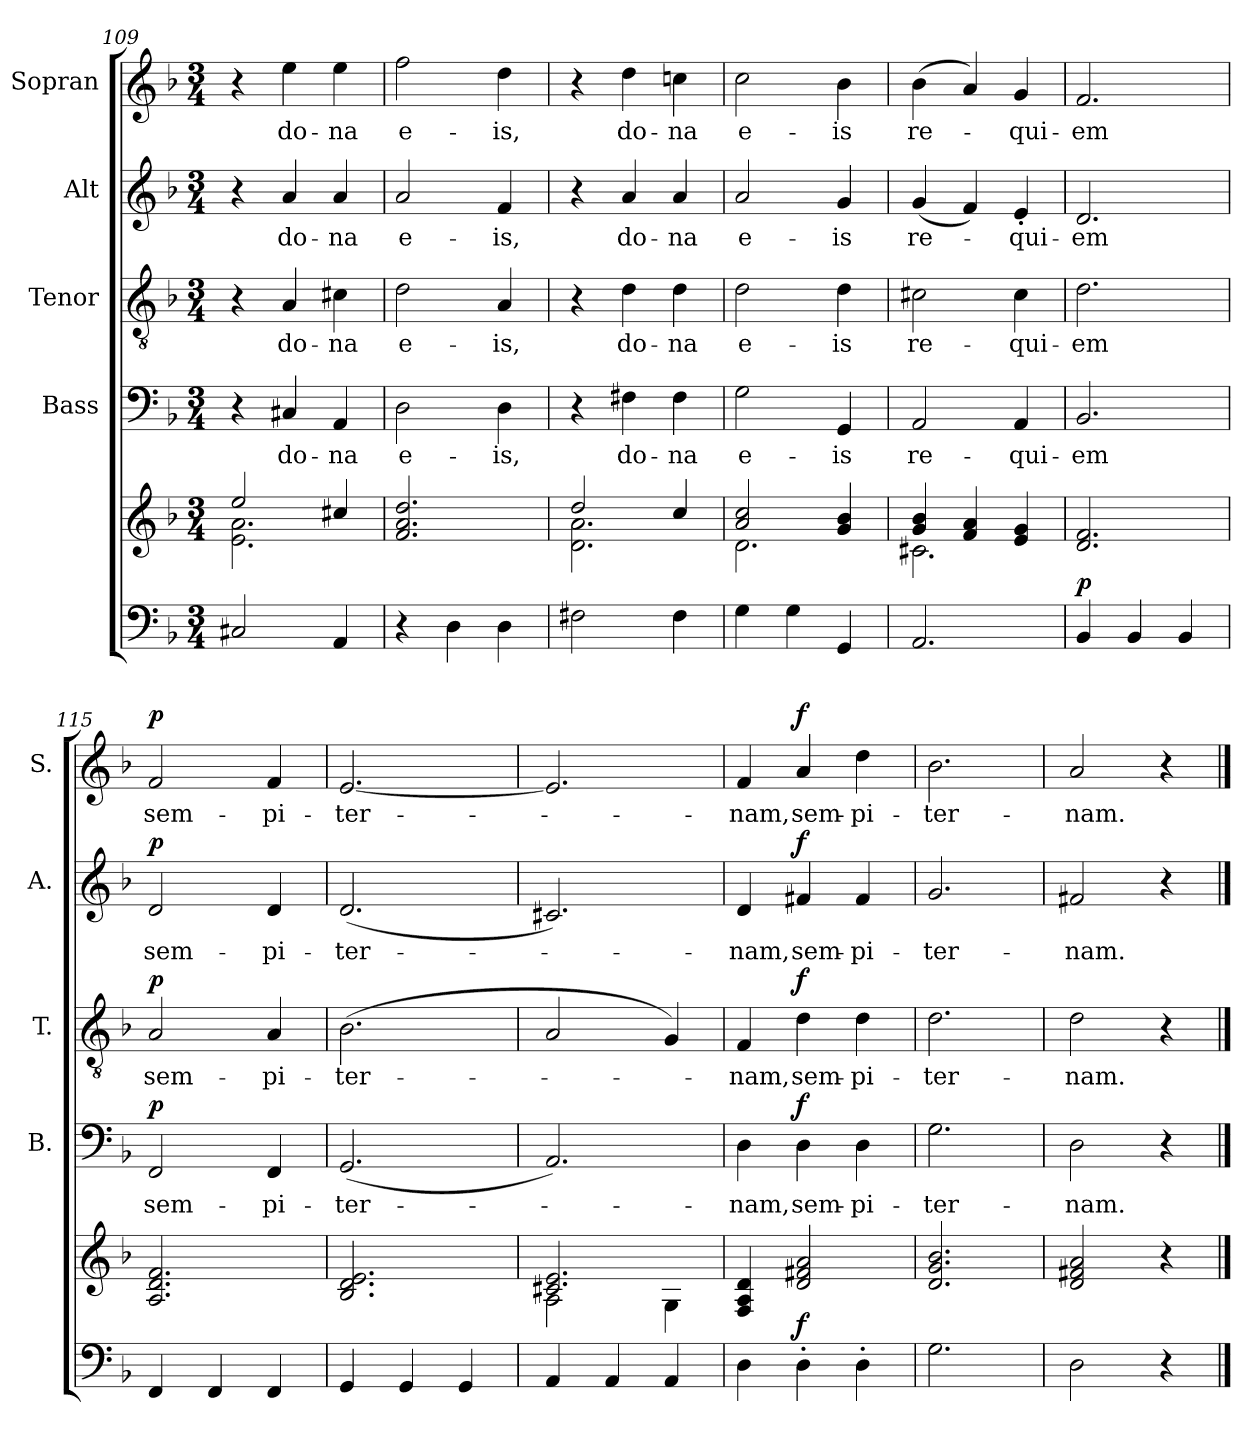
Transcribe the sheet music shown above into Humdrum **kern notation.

**kern	**kern	**dynam	**kern	**text	**dynam	**kern	**text	**dynam	**kern	**text	**dynam	**kern	**text	**dynam
*part5	*part5	*part5	*part4	*part4	*part4	*part3	*part3	*part3	*part2	*part2	*part2	*part1	*part1	*part1
*staff6	*staff5	*staff5/6	*staff4	*staff4	*staff4	*staff3	*staff3	*staff3	*staff2	*staff2	*staff2	*staff1	*staff1	*staff1
*	*	*	*I"Bass	*	*	*I"Tenor	*	*	*I"Alt	*	*	*I"Sopran	*	*
*	*	*	*I'B.	*	*	*I'T.	*	*	*I'A.	*	*	*I'S.	*	*
*clefF4	*clefG2	*	*clefF4	*	*	*clefGv2	*	*	*clefG2	*	*	*clefG2	*	*
*k[b-]	*k[b-]	*	*k[b-]	*	*	*k[b-]	*	*	*k[b-]	*	*	*k[b-]	*	*
*F:	*F:	*	*F:	*	*	*F:	*	*	*F:	*	*	*F:	*	*
*M3/4	*M3/4	*	*M3/4	*	*	*M3/4	*	*	*M3/4	*	*	*M3/4	*	*
=109	=109	=109	=109	=109	=109	=109	=109	=109	=109	=109	=109	=109	=109	=109
*	*^	*	*	*	*	*	*	*	*	*	*	*	*	*
2C#X/	2ee/	2.e\ 2.a\	.	4r	.	.	4r	.	.	4r	.	.	4r	.	.
!	!	!	!	!	!LO:LY:b	!	!	!LO:LY:b	!	!	!LO:LY:b	!	!	!LO:LY:b	!
.	.	.	.	4C#X/	do-	.	4A/	do-	.	4a/	do-	.	4ee\	do-	.
!	!	!	!	!	!LO:LY:b	!	!	!LO:LY:b	!	!	!LO:LY:b	!	!	!LO:LY:b	!
4AA/	4cc#X/	.	.	4AA/	-na	.	4c#X\	-na	.	4a/	-na	.	4ee\	-na	.
*	*v	*v	*	*	*	*	*	*	*	*	*	*	*	*	*
=110	=110	=110	=110	=110	=110	=110	=110	=110	=110	=110	=110	=110	=110	=110
!	!	!	!	!LO:LY:b	!	!	!LO:LY:b	!	!	!LO:LY:b	!	!	!LO:LY:b	!
4r	2.f/ 2.a/ 2.dd/	.	2D\	e-	.	2d\	e-	.	2a/	e-	.	2ff\	e-	.
4D\	.	.	.	.	.	.	.	.	.	.	.	.	.	.
!	!	!	!	!LO:LY:b	!	!	!LO:LY:b	!	!	!LO:LY:b	!	!	!LO:LY:b	!
4D\	.	.	4D\	-is,	.	4A/	-is,	.	4f/	-is,	.	4dd\	-is,	.
=111	=111	=111	=111	=111	=111	=111	=111	=111	=111	=111	=111	=111	=111	=111
*	*^	*	*	*	*	*	*	*	*	*	*	*	*	*
2F#X\	2dd/	2.d\ 2.a\	.	4r	.	.	4r	.	.	4r	.	.	4r	.	.
!	!	!	!	!	!LO:LY:b	!	!	!LO:LY:b	!	!	!LO:LY:b	!	!	!LO:LY:b	!
.	.	.	.	4F#X\	do-	.	4d\	do-	.	4a/	do-	.	4dd\	do-	.
!	!	!	!	!	!LO:LY:b	!	!	!LO:LY:b	!	!	!LO:LY:b	!	!	!LO:LY:b	!
4F#\	4cc/	.	.	4F#\	-na	.	4d\	-na	.	4a/	-na	.	4ccn\	-na	.
!!LO:LB:g=z
=112	=112	=112	=112	=112	=112	=112	=112	=112	=112	=112	=112	=112	=112	=112	=112
!	!	!	!	!	!LO:LY:b	!	!	!LO:LY:b	!	!	!LO:LY:b	!	!	!LO:LY:b	!
4G\	2a/ 2cc/	2.d\	.	2G\	e-	.	2d\	e-	.	2a/	e-	.	2cc\	e-	.
4G\	.	.	.	.	.	.	.	.	.	.	.	.	.	.	.
!	!	!	!	!	!LO:LY:b	!	!	!LO:LY:b	!	!	!LO:LY:b	!	!	!LO:LY:b	!
4GG/	4g/ 4b-/	.	.	4GG/	-is	.	4d\	-is	.	4g/	-is	.	4b-\	-is	.
=113	=113	=113	=113	=113	=113	=113	=113	=113	=113	=113	=113	=113	=113	=113	=113
!	!	!	!	!	!LO:LY:b	!	!	!LO:LY:b	!	!	!LO:LY:b	!	!	!LO:LY:b	!
2.AA/	4g/ 4b-/	2.c#X\	.	2AA/	re-	.	2c#X\	re-	.	(<4g/	re-	.	(>4b-\	re-	.
.	4f/ 4a/	.	.	.	.	.	.	.	.	4f/)	.	.	4a/)	.	.
!	!	!	!	!	!LO:LY:b	!	!	!LO:LY:b	!	!	!LO:LY:b	!	!	!LO:LY:b	!
.	4e/ 4g/	.	.	4AA/	-qui-	.	4c#\	-qui-	.	4e'</	-qui-	.	4g/	-qui-	.
*	*v	*v	*	*	*	*	*	*	*	*	*	*	*	*	*
=114	=114	=114	=114	=114	=114	=114	=114	=114	=114	=114	=114	=114	=114	=114
!	!	!LO:DY:a=2	!	!LO:LY:b	!	!	!LO:LY:b	!	!	!LO:LY:b	!	!	!LO:LY:b	!
4BB-/	2.d/ 2.f/	p	2.BB-/	-em	.	2.d\	-em	.	2.d/	-em	.	2.f/	-em	.
4BB-/	.	.	.	.	.	.	.	.	.	.	.	.	.	.
4BB-/	.	.	.	.	.	.	.	.	.	.	.	.	.	.
=115	=115	=115	=115	=115	=115	=115	=115	=115	=115	=115	=115	=115	=115	=115
!	!	!	!	!LO:LY:b	!LO:DY:a	!	!LO:LY:b	!LO:DY:a	!	!LO:LY:b	!LO:DY:a	!	!LO:LY:b	!LO:DY:a
4FF/	2.A/ 2.d/ 2.f/	.	2FF/	sem-	p	2A/	sem-	p	2d/	sem-	p	2f/	sem-	p
4FF/	.	.	.	.	.	.	.	.	.	.	.	.	.	.
!	!	!	!	!LO:LY:b	!	!	!LO:LY:b	!	!	!LO:LY:b	!	!	!LO:LY:b	!
4FF/	.	.	4FF/	-pi-	.	4A/	-pi-	.	4d/	-pi-	.	4f/	-pi-	.
=116	=116	=116	=116	=116	=116	=116	=116	=116	=116	=116	=116	=116	=116	=116
!	!	!	!	!LO:LY:b	!	!	!LO:LY:b	!	!	!LO:LY:b	!	!	!LO:LY:b	!
4GG/	2.B-/ 2.d/ 2.e/	.	(<2.GG/	-ter-	.	(>2.B-\	-ter-	.	(<2.d/	-ter-	.	[2.e/	-ter-	.
4GG/	.	.	.	.	.	.	.	.	.	.	.	.	.	.
4GG/	.	.	.	.	.	.	.	.	.	.	.	.	.	.
=117	=117	=117	=117	=117	=117	=117	=117	=117	=117	=117	=117	=117	=117	=117
*	*^	*	*	*	*	*	*	*	*	*	*	*	*	*
4AA/	2.c#X/ 2.e/	2A\	.	2.AA/)	.	.	2A/	.	.	2.c#X/)	.	.	2.e/]	.	.
4AA/	.	.	.	.	.	.	.	.	.	.	.	.	.	.	.
4AA/	.	4G\	.	.	.	.	4G/)	.	.	.	.	.	.	.	.
=118	=118	=118	=118	=118	=118	=118	=118	=118	=118	=118	=118	=118	=118	=118	=118
!	!	!	!	!	!LO:LY:b	!	!	!LO:LY:b	!	!	!LO:LY:b	!	!	!LO:LY:b	!
*	*v	*v	*	*	*	*	*	*	*	*	*	*	*	*	*
4D\	4F/ 4A/ 4d/	.	4D\	-nam,	.	4F/	-nam,	.	4d/	-nam,	.	4f/	-nam,	.
!	!	!LO:DY:a=2	!	!LO:LY:b	!LO:DY:a	!	!LO:LY:b	!LO:DY:a	!	!LO:LY:b	!LO:DY:a	!	!LO:LY:b	!LO:DY:a
4D'>\	2d/ 2f#X/ 2a/	f	4D\	sem-	f	4d\	sem-	f	4f#X/	sem-	f	4a/	sem-	f
!	!	!	!	!LO:LY:b	!	!	!LO:LY:b	!	!	!LO:LY:b	!	!	!LO:LY:b	!
4D'>\	.	.	4D\	-pi-	.	4d\	-pi-	.	4f#/	-pi-	.	4dd\	-pi-	.
=119	=119	=119	=119	=119	=119	=119	=119	=119	=119	=119	=119	=119	=119	=119
!	!	!	!	!LO:LY:b	!	!	!LO:LY:b	!	!	!LO:LY:b	!	!	!LO:LY:b	!
2.G\	2.d/ 2.g/ 2.b-/	.	2.G\	-ter-	.	2.d\	-ter-	.	2.g/	-ter-	.	2.b-\	-ter-	.
=120	=120	=120	=120	=120	=120	=120	=120	=120	=120	=120	=120	=120	=120	=120
!	!	!	!	!LO:LY:b	!	!	!LO:LY:b	!	!	!LO:LY:b	!	!	!LO:LY:b	!
2D\	2d/ 2f#X/ 2a/	.	2D\	-nam.	.	2d\	-nam.	.	2f#X/	-nam.	.	2a/	-nam.	.
4r	4r	.	4r	.	.	4r	.	.	4r	.	.	4r	.	.
==	==	==	==	==	==	==	==	==	==	==	==	==	==	==
*-	*-	*-	*-	*-	*-	*-	*-	*-	*-	*-	*-	*-	*-	*-
